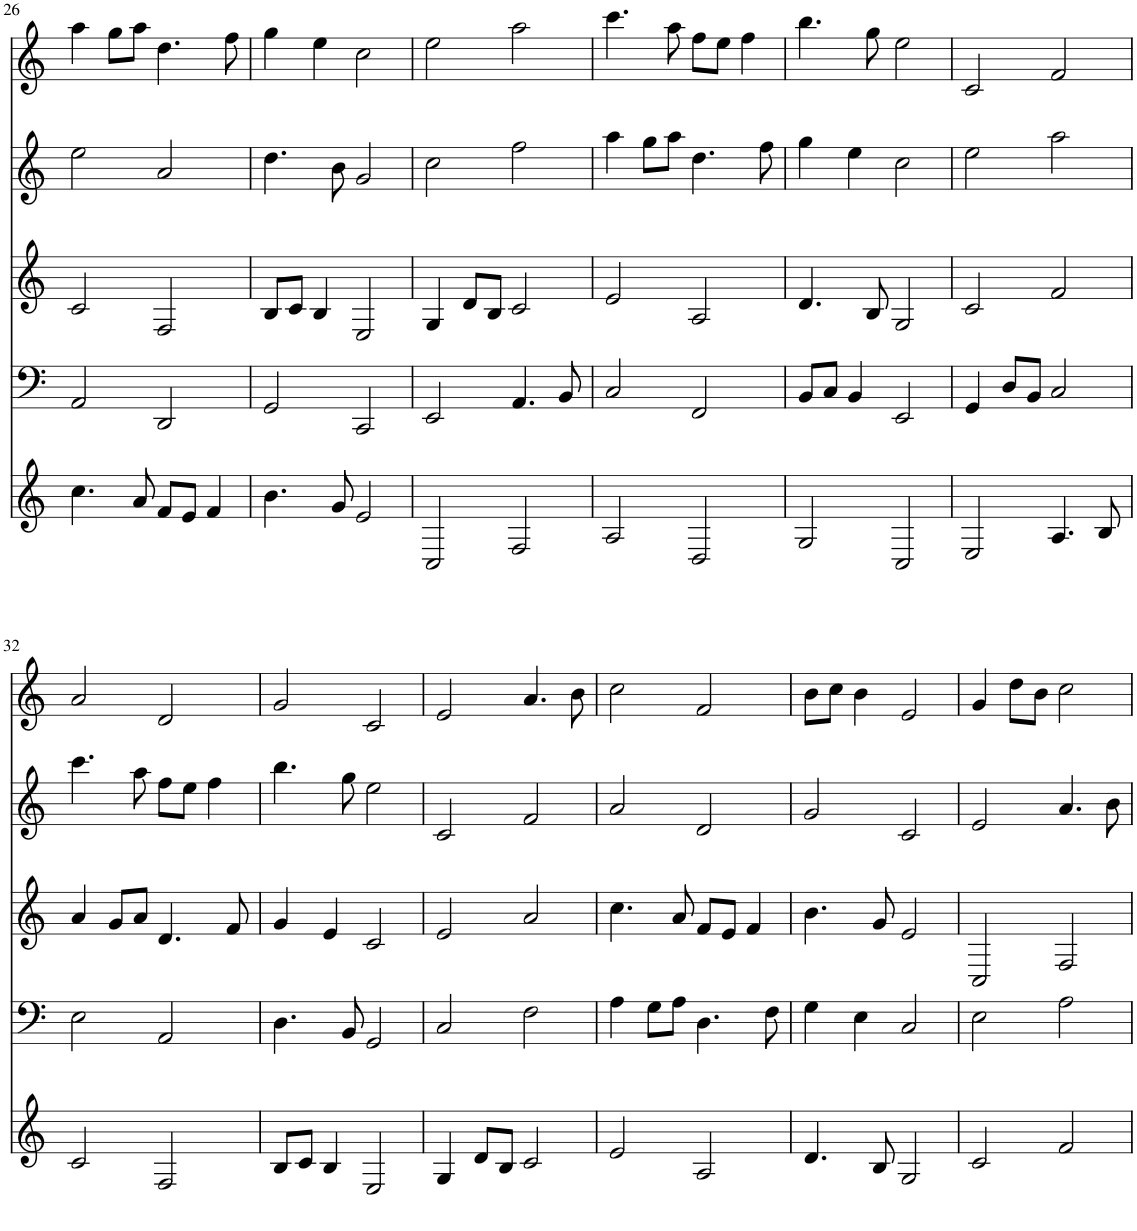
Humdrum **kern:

**kern	**kern	**kern	**kern	**kern
*part5	*part4	*part3	*part2	*part1
*staff5	*staff4	*staff3	*staff2	*staff1
*I"Piano	*I"Piano	*I"Piano	*I"Piano	*I"Piano
*I'Pno	*I'Pno	*I'Pno	*I'Pno	*I'Pno
!!LO:PB:g=z
*clefG2	*clefF4	*clefG2	*clefG2	*clefG2
*k[]	*k[]	*k[]	*k[]	*k[]
*M4/4	*M4/4	*M4/4	*M4/4	*M4/4
=26	=26	=26	=26	=26
4.cc\	2AA/	2c/	2ee\	4aa\
.	.	.	.	8gg\L
8a/	.	.	.	8aa\J
8f/L	2DD/	2F/	2a/	4.dd\
8e/J	.	.	.	.
4f/	.	.	.	.
.	.	.	.	8ff\
=27	=27	=27	=27	=27
4.b\	2GG/	8B/L	4.dd\	4gg\
.	.	8c/J	.	.
.	.	4B/	.	4ee\
8g/	.	.	8b\	.
2e/	2CC/	2E/	2g/	2cc\
=28	=28	=28	=28	=28
2C/	2EE/	4G/	2cc\	2ee\
.	.	8d/L	.	.
.	.	8B/J	.	.
2F/	4.AA/	2c/	2ff\	2aa\
.	8BB/	.	.	.
=29	=29	=29	=29	=29
2A/	2C/	2e/	4aa\	4.ccc\
.	.	.	8gg\L	.
.	.	.	8aa\J	8aa\
2D/	2FF/	2A/	4.dd\	8ff\L
.	.	.	.	8ee\J
.	.	.	.	4ff\
.	.	.	8ff\	.
=30	=30	=30	=30	=30
2G/	8BB/L	4.d/	4gg\	4.bb\
.	8C/J	.	.	.
.	4BB/	.	4ee\	.
.	.	8B/	.	8gg\
2C/	2EE/	2G/	2cc\	2ee\
=31	=31	=31	=31	=31
2E/	4GG/	2c/	2ee\	2c/
.	8D/L	.	.	.
.	8BB/J	.	.	.
4.A/	2C/	2f/	2aa\	2f/
8B/	.	.	.	.
!!LO:LB:g=z
=32	=32	=32	=32	=32
2c/	2E\	4a/	4.ccc\	2a/
.	.	8g/L	.	.
.	.	8a/J	8aa\	.
2F/	2AA/	4.d/	8ff\L	2d/
.	.	.	8ee\J	.
.	.	.	4ff\	.
.	.	8f/	.	.
=33	=33	=33	=33	=33
8B/L	4.D\	4g/	4.bb\	2g/
8c/J	.	.	.	.
4B/	.	4e/	.	.
.	8BB/	.	8gg\	.
2E/	2GG/	2c/	2ee\	2c/
=34	=34	=34	=34	=34
4G/	2C/	2e/	2c/	2e/
8d/L	.	.	.	.
8B/J	.	.	.	.
2c/	2F\	2a/	2f/	4.a/
.	.	.	.	8b\
=35	=35	=35	=35	=35
2e/	4A\	4.cc\	2a/	2cc\
.	8G\L	.	.	.
.	8A\J	8a/	.	.
2A/	4.D\	8f/L	2d/	2f/
.	.	8e/J	.	.
.	.	4f/	.	.
.	8F\	.	.	.
=36	=36	=36	=36	=36
4.d/	4G\	4.b\	2g/	8b\L
.	.	.	.	8cc\J
.	4E\	.	.	4b\
8B/	.	8g/	.	.
2G/	2C/	2e/	2c/	2e/
=37	=37	=37	=37	=37
2c/	2E\	2C/	2e/	4g/
.	.	.	.	8dd\L
.	.	.	.	8b\J
2f/	2A\	2F/	4.a/	2cc\
.	.	.	8b\	.
=	=	=	=	=
*-	*-	*-	*-	*-
